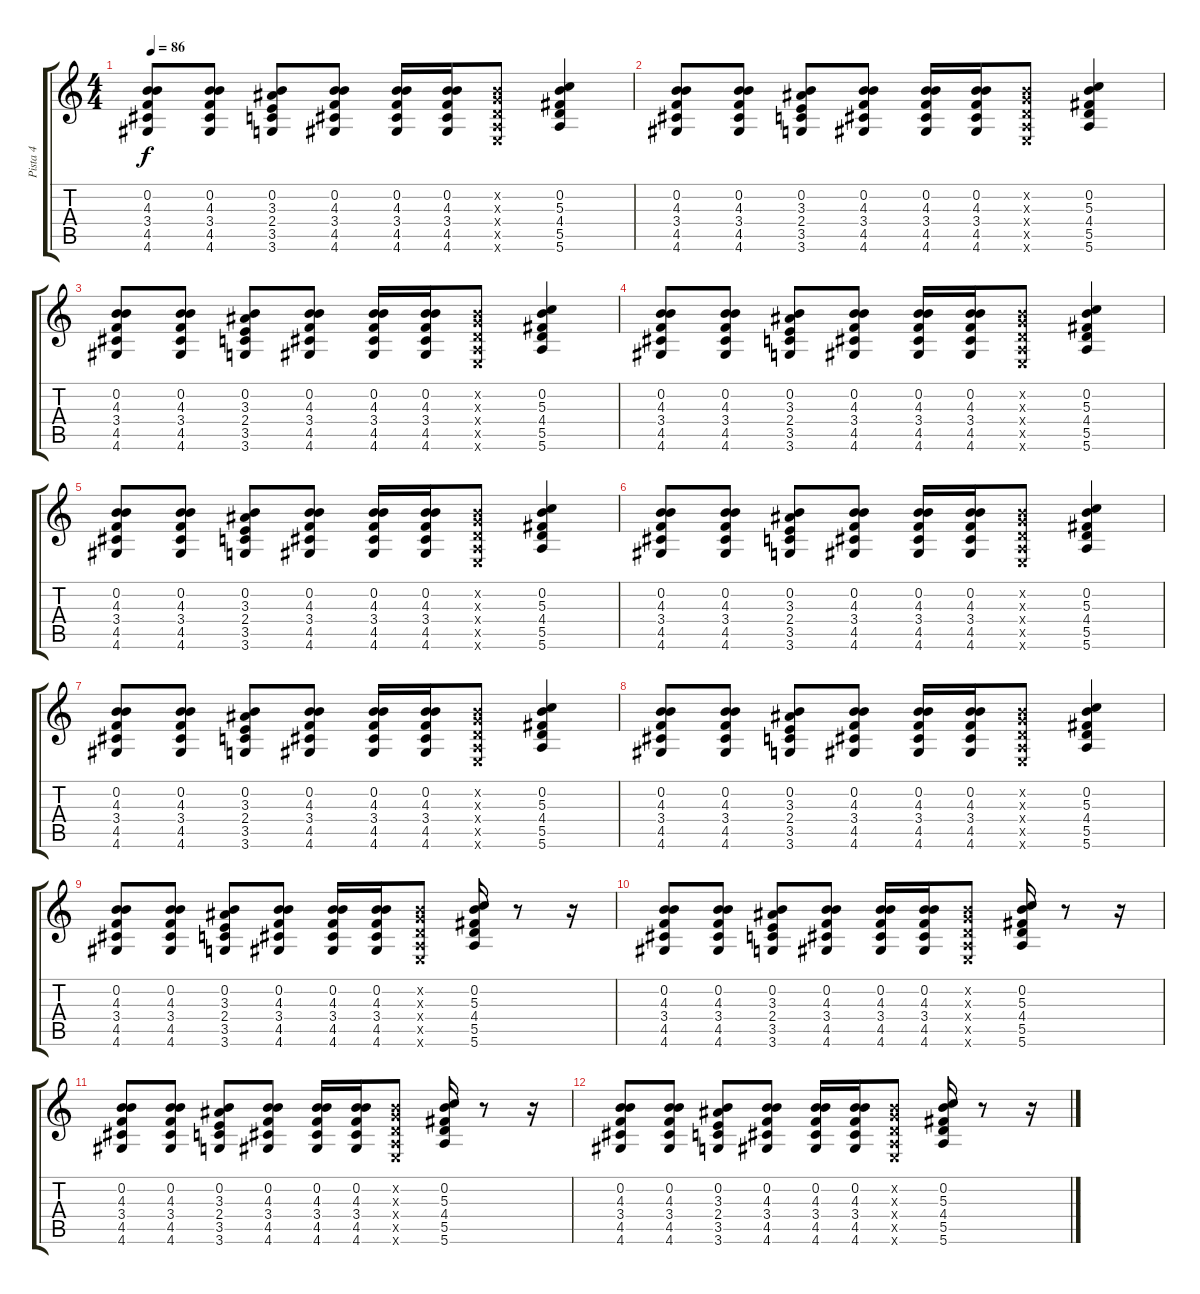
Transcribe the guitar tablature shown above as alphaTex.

\track ("Pista 4" "Pista 4") {instrument overdrivenguitar}
\staff {score tabs}
\tuning (E4 B3 G3 D3 A2 E2) {hide}
\ts (4 4)
\tempo 86
\clef g2
\ks c
(0.2 4.3 3.4 4.5 4.6).8{dy f} (0.2 4.3 3.4 4.5 4.6).8 (0.2 3.3 2.4 3.5 3.6).8 (0.2 4.3 3.4 4.5 4.6).8 (0.2 4.3 3.4 4.5 4.6).16 (0.2 4.3 3.4 4.5 4.6).16 (0.2{x} 0.3{x} 0.4{x} 0.5{x} 0.6{x}).8 (0.2 5.3 4.4 5.5 5.6).4 |
(0.2 4.3 3.4 4.5 4.6).8 (0.2 4.3 3.4 4.5 4.6).8 (0.2 3.3 2.4 3.5 3.6).8 (0.2 4.3 3.4 4.5 4.6).8 (0.2 4.3 3.4 4.5 4.6).16 (0.2 4.3 3.4 4.5 4.6).16 (0.2{x} 0.3{x} 0.4{x} 0.5{x} 0.6{x}).8 (0.2 5.3 4.4 5.5 5.6).4 |
(0.2 4.3 3.4 4.5 4.6).8 (0.2 4.3 3.4 4.5 4.6).8 (0.2 3.3 2.4 3.5 3.6).8 (0.2 4.3 3.4 4.5 4.6).8 (0.2 4.3 3.4 4.5 4.6).16 (0.2 4.3 3.4 4.5 4.6).16 (0.2{x} 0.3{x} 0.4{x} 0.5{x} 0.6{x}).8 (0.2 5.3 4.4 5.5 5.6).4 |
(0.2 4.3 3.4 4.5 4.6).8 (0.2 4.3 3.4 4.5 4.6).8 (0.2 3.3 2.4 3.5 3.6).8 (0.2 4.3 3.4 4.5 4.6).8 (0.2 4.3 3.4 4.5 4.6).16 (0.2 4.3 3.4 4.5 4.6).16 (0.2{x} 0.3{x} 0.4{x} 0.5{x} 0.6{x}).8 (0.2 5.3 4.4 5.5 5.6).4 |
(0.2 4.3 3.4 4.5 4.6).8 (0.2 4.3 3.4 4.5 4.6).8 (0.2 3.3 2.4 3.5 3.6).8 (0.2 4.3 3.4 4.5 4.6).8 (0.2 4.3 3.4 4.5 4.6).16 (0.2 4.3 3.4 4.5 4.6).16 (0.2{x} 0.3{x} 0.4{x} 0.5{x} 0.6{x}).8 (0.2 5.3 4.4 5.5 5.6).4 |
(0.2 4.3 3.4 4.5 4.6).8 (0.2 4.3 3.4 4.5 4.6).8 (0.2 3.3 2.4 3.5 3.6).8 (0.2 4.3 3.4 4.5 4.6).8 (0.2 4.3 3.4 4.5 4.6).16 (0.2 4.3 3.4 4.5 4.6).16 (0.2{x} 0.3{x} 0.4{x} 0.5{x} 0.6{x}).8 (0.2 5.3 4.4 5.5 5.6).4 |
(0.2 4.3 3.4 4.5 4.6).8 (0.2 4.3 3.4 4.5 4.6).8 (0.2 3.3 2.4 3.5 3.6).8 (0.2 4.3 3.4 4.5 4.6).8 (0.2 4.3 3.4 4.5 4.6).16 (0.2 4.3 3.4 4.5 4.6).16 (0.2{x} 0.3{x} 0.4{x} 0.5{x} 0.6{x}).8 (0.2 5.3 4.4 5.5 5.6).4 |
(0.2 4.3 3.4 4.5 4.6).8 (0.2 4.3 3.4 4.5 4.6).8 (0.2 3.3 2.4 3.5 3.6).8 (0.2 4.3 3.4 4.5 4.6).8 (0.2 4.3 3.4 4.5 4.6).16 (0.2 4.3 3.4 4.5 4.6).16 (0.2{x} 0.3{x} 0.4{x} 0.5{x} 0.6{x}).8 (0.2 5.3 4.4 5.5 5.6).4 |
(0.2 4.3 3.4 4.5 4.6).8 (0.2 4.3 3.4 4.5 4.6).8 (0.2 3.3 2.4 3.5 3.6).8 (0.2 4.3 3.4 4.5 4.6).8 (0.2 4.3 3.4 4.5 4.6).16 (0.2 4.3 3.4 4.5 4.6).16 (0.2{x} 0.3{x} 0.4{x} 0.5{x} 0.6{x}).8 (0.2 5.3 4.4 5.5 5.6).16 r.8 r.16 |
(0.2 4.3 3.4 4.5 4.6).8 (0.2 4.3 3.4 4.5 4.6).8 (0.2 3.3 2.4 3.5 3.6).8 (0.2 4.3 3.4 4.5 4.6).8 (0.2 4.3 3.4 4.5 4.6).16 (0.2 4.3 3.4 4.5 4.6).16 (0.2{x} 0.3{x} 0.4{x} 0.5{x} 0.6{x}).8 (0.2 5.3 4.4 5.5 5.6).16 r.8 r.16 |
(0.2 4.3 3.4 4.5 4.6).8 (0.2 4.3 3.4 4.5 4.6).8 (0.2 3.3 2.4 3.5 3.6).8 (0.2 4.3 3.4 4.5 4.6).8 (0.2 4.3 3.4 4.5 4.6).16 (0.2 4.3 3.4 4.5 4.6).16 (0.2{x} 0.3{x} 0.4{x} 0.5{x} 0.6{x}).8 (0.2 5.3 4.4 5.5 5.6).16 r.8 r.16 |
(0.2 4.3 3.4 4.5 4.6).8 (0.2 4.3 3.4 4.5 4.6).8 (0.2 3.3 2.4 3.5 3.6).8 (0.2 4.3 3.4 4.5 4.6).8 (0.2 4.3 3.4 4.5 4.6).16 (0.2 4.3 3.4 4.5 4.6).16 (0.2{x} 0.3{x} 0.4{x} 0.5{x} 0.6{x}).8 (0.2 5.3 4.4 5.5 5.6).16 r.8 r.16
